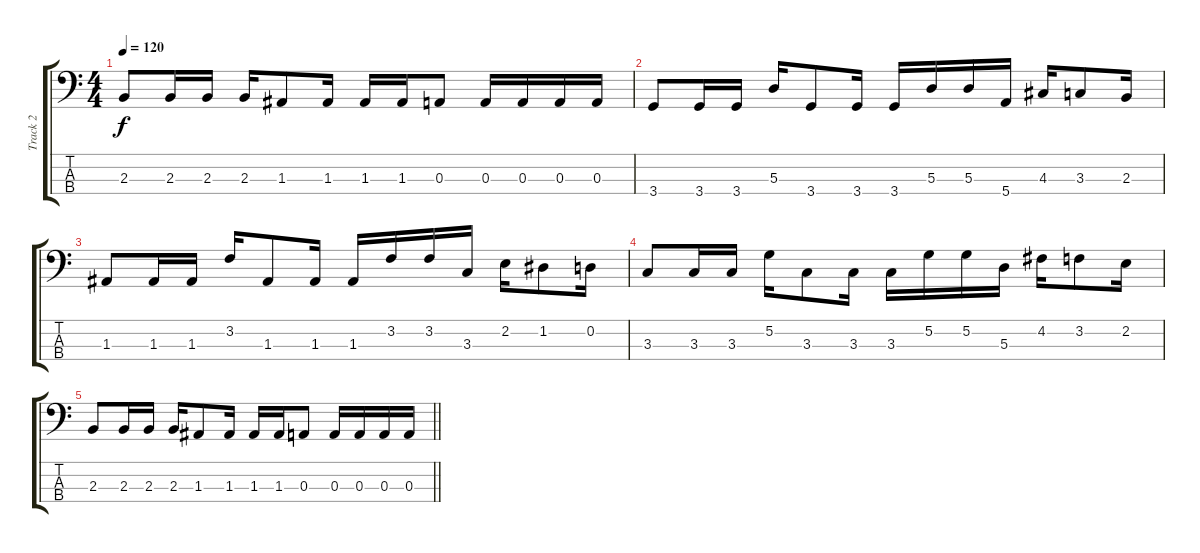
\track ("Track 2" "Track 2") {instrument electricbassfinger}
\staff {score tabs}
\tuning (G2 D2 A1 E1) {hide}
\ts (4 4)
\tempo 120
\clef f4
\ks c
2.3.8{dy f} 2.3.16 2.3.16 2.3.16 1.3.8 1.3.16 1.3.16 1.3.16 0.3.8 0.3.16 0.3.16 0.3.16 0.3.16 |
3.4.8 3.4.16 3.4.16 5.3.16 3.4.8 3.4.16 3.4.16 5.3.16 5.3.16 5.4.16 4.3.16 3.3.8 2.3.16 |
1.3.8 1.3.16 1.3.16 3.2.16 1.3.8 1.3.16 1.3.16 3.2.16 3.2.16 3.3.16 2.2.16 1.2.8 0.2.16 |
3.3.8 3.3.16 3.3.16 5.2.16 3.3.8 3.3.16 3.3.16 5.2.16 5.2.16 5.3.16 4.2.16 3.2.8 2.2.16 |
\barLineRight lightlight
2.3.8 2.3.16 2.3.16 2.3.16 1.3.8 1.3.16 1.3.16 1.3.16 0.3.8 0.3.16 0.3.16 0.3.16 0.3.16
